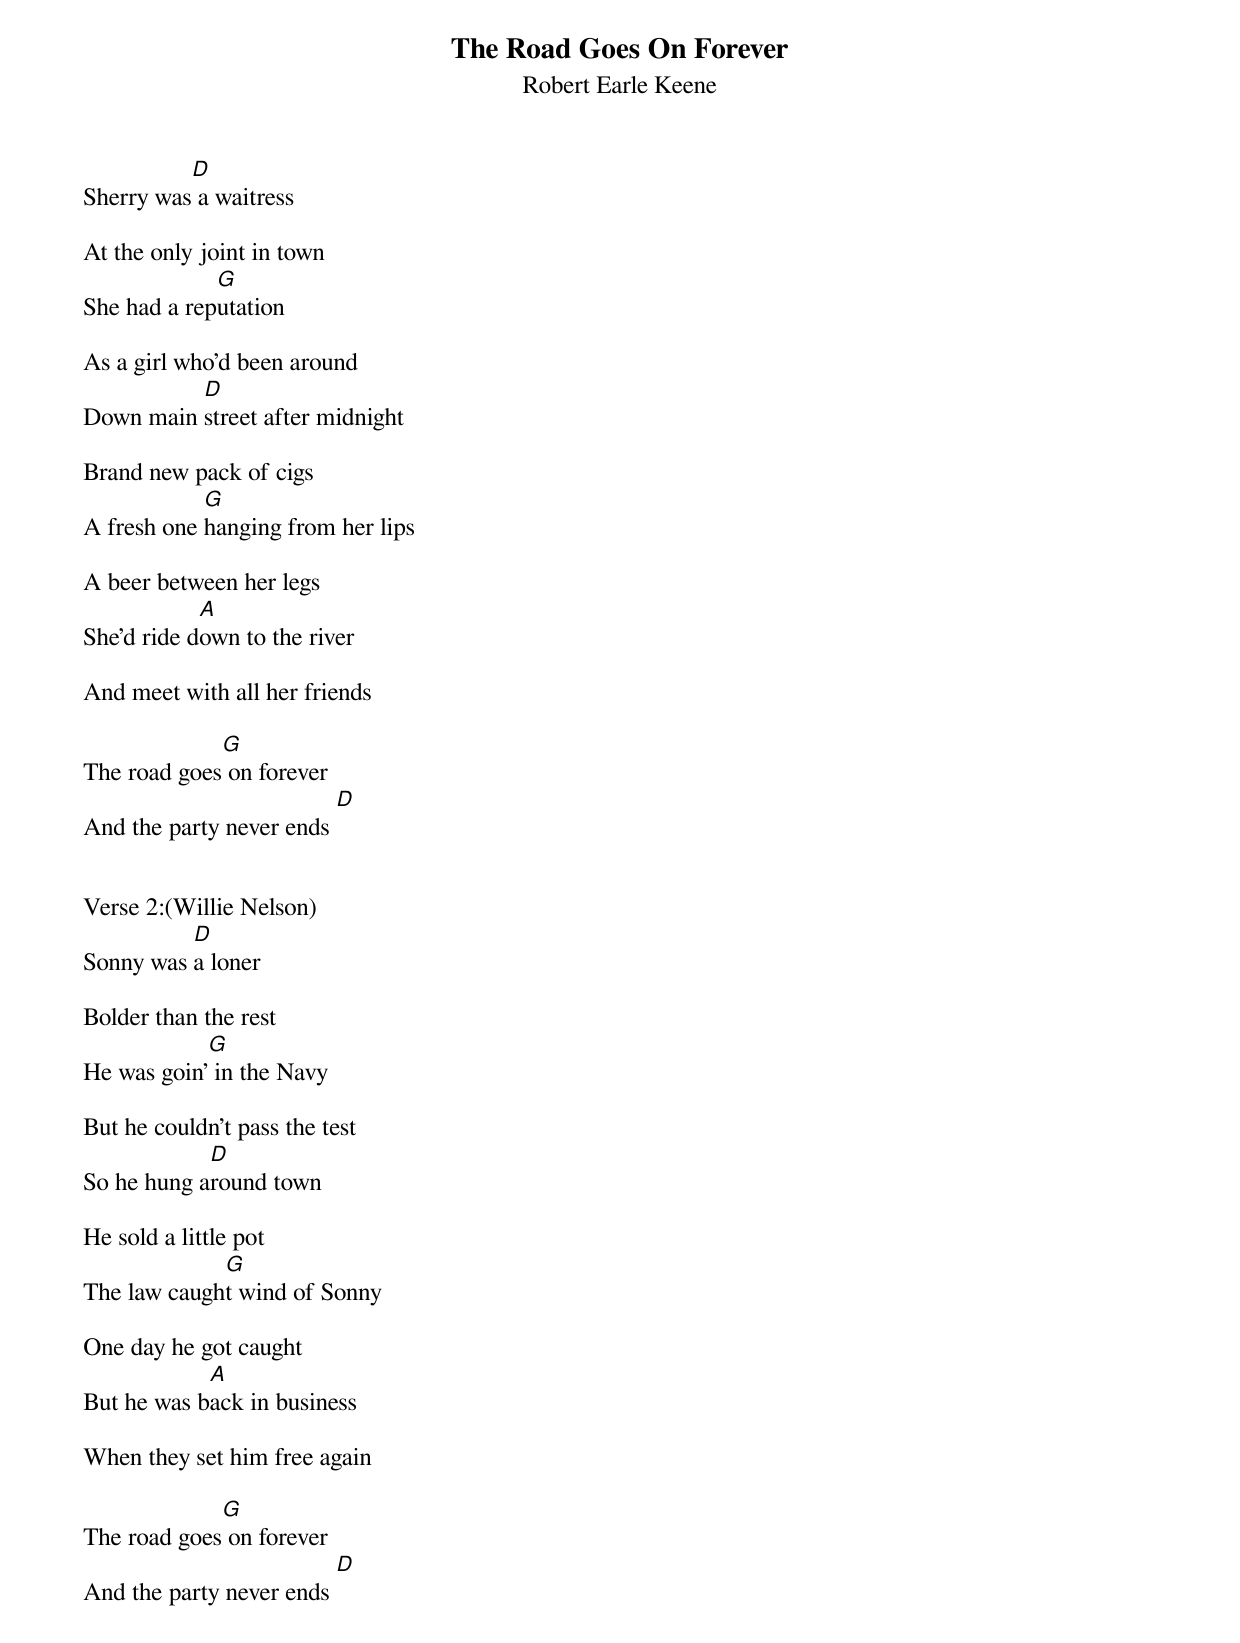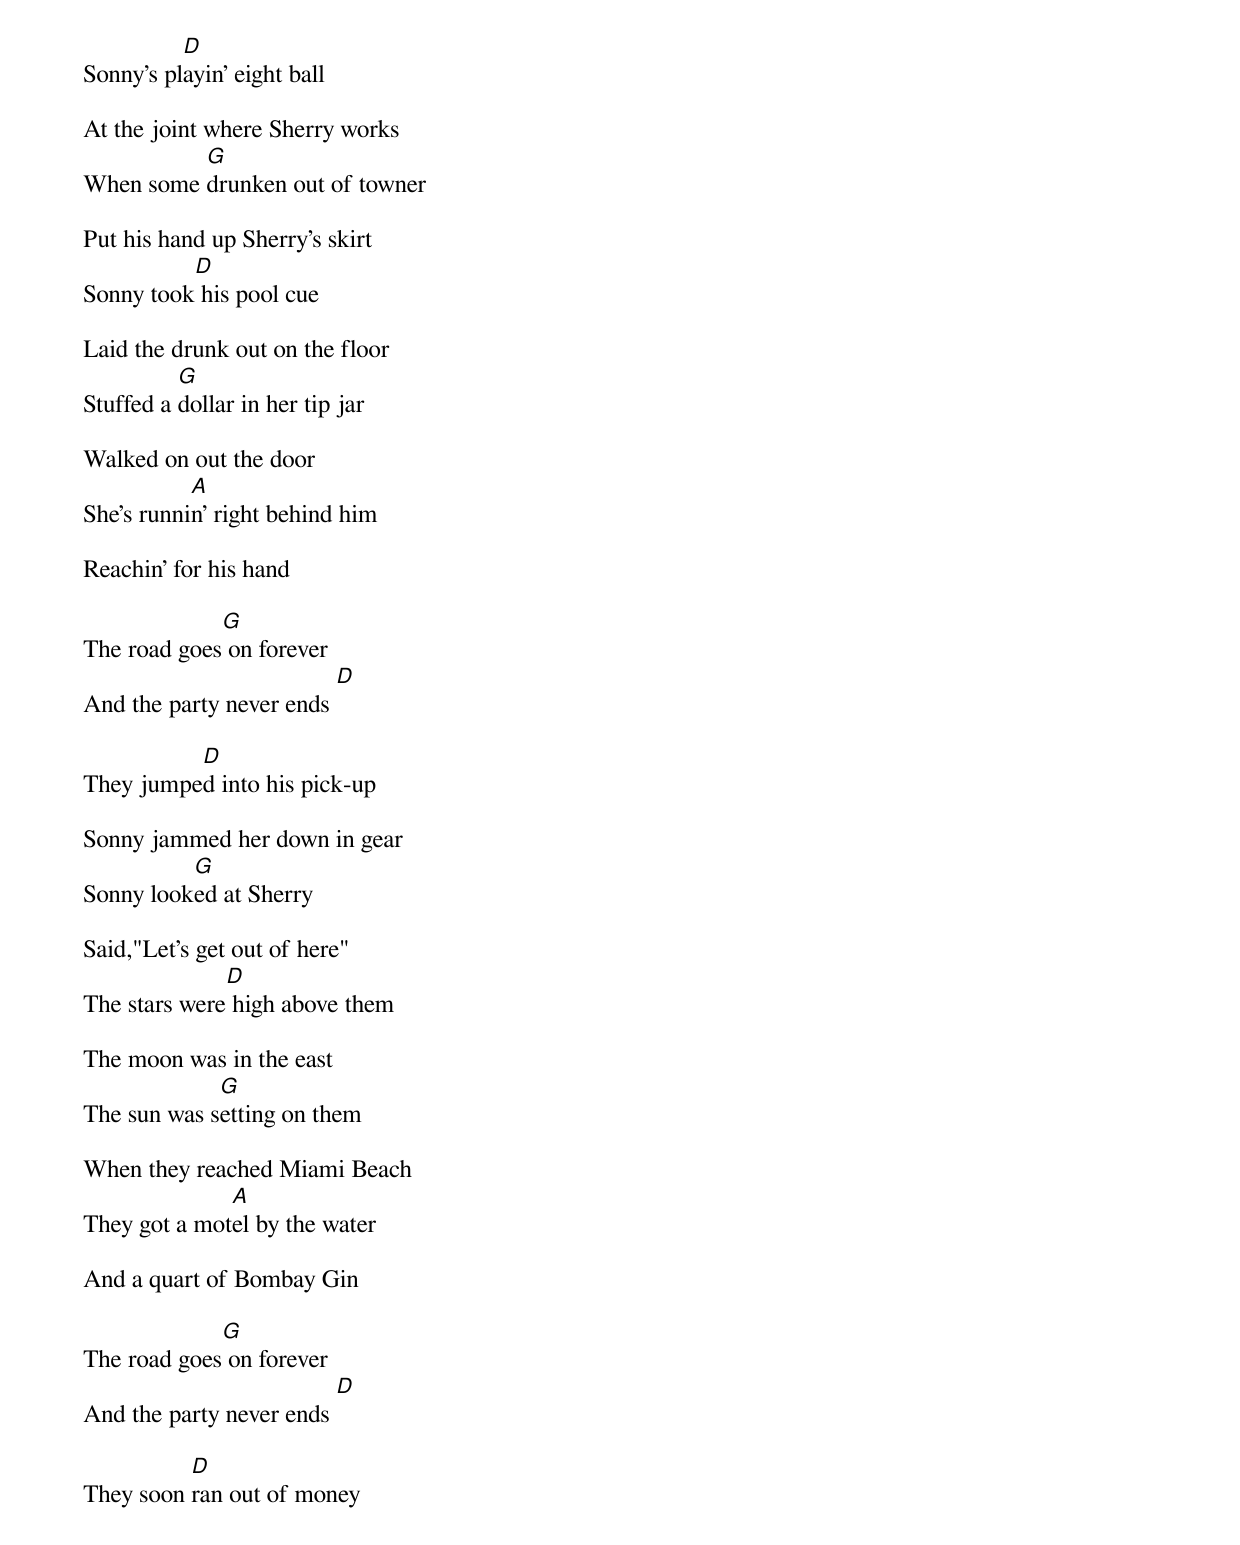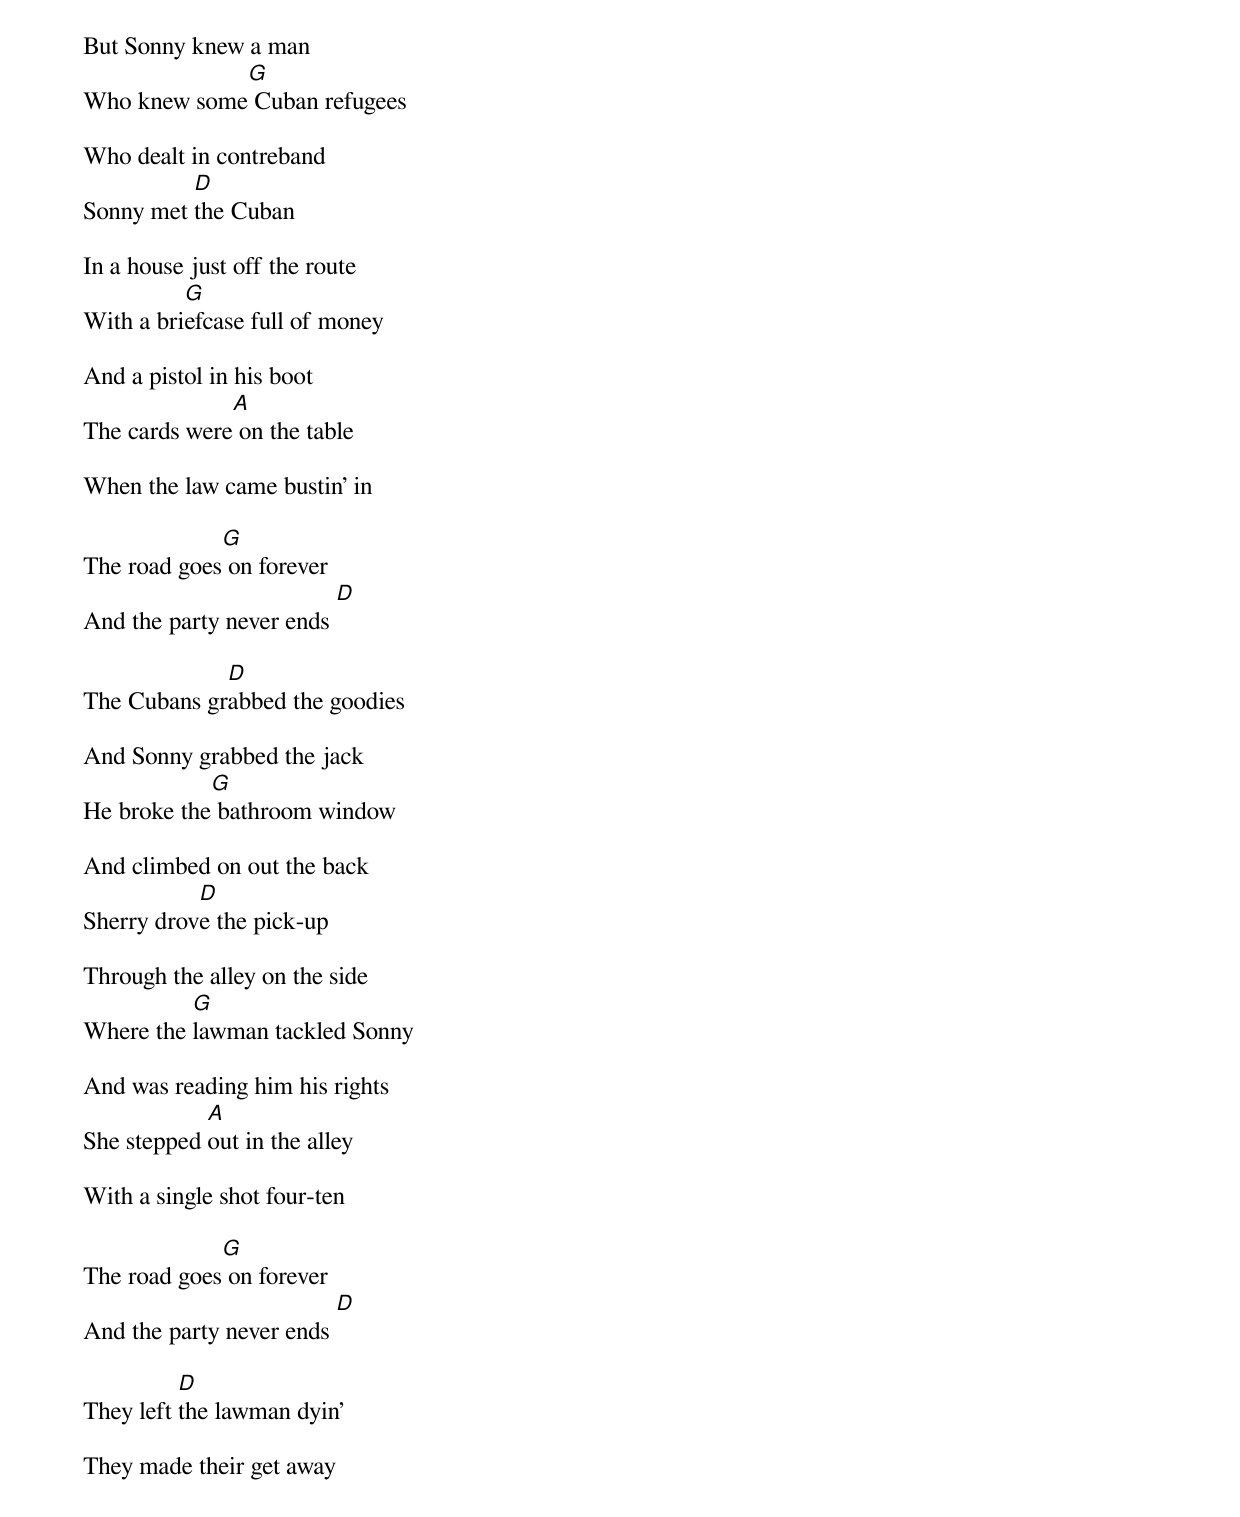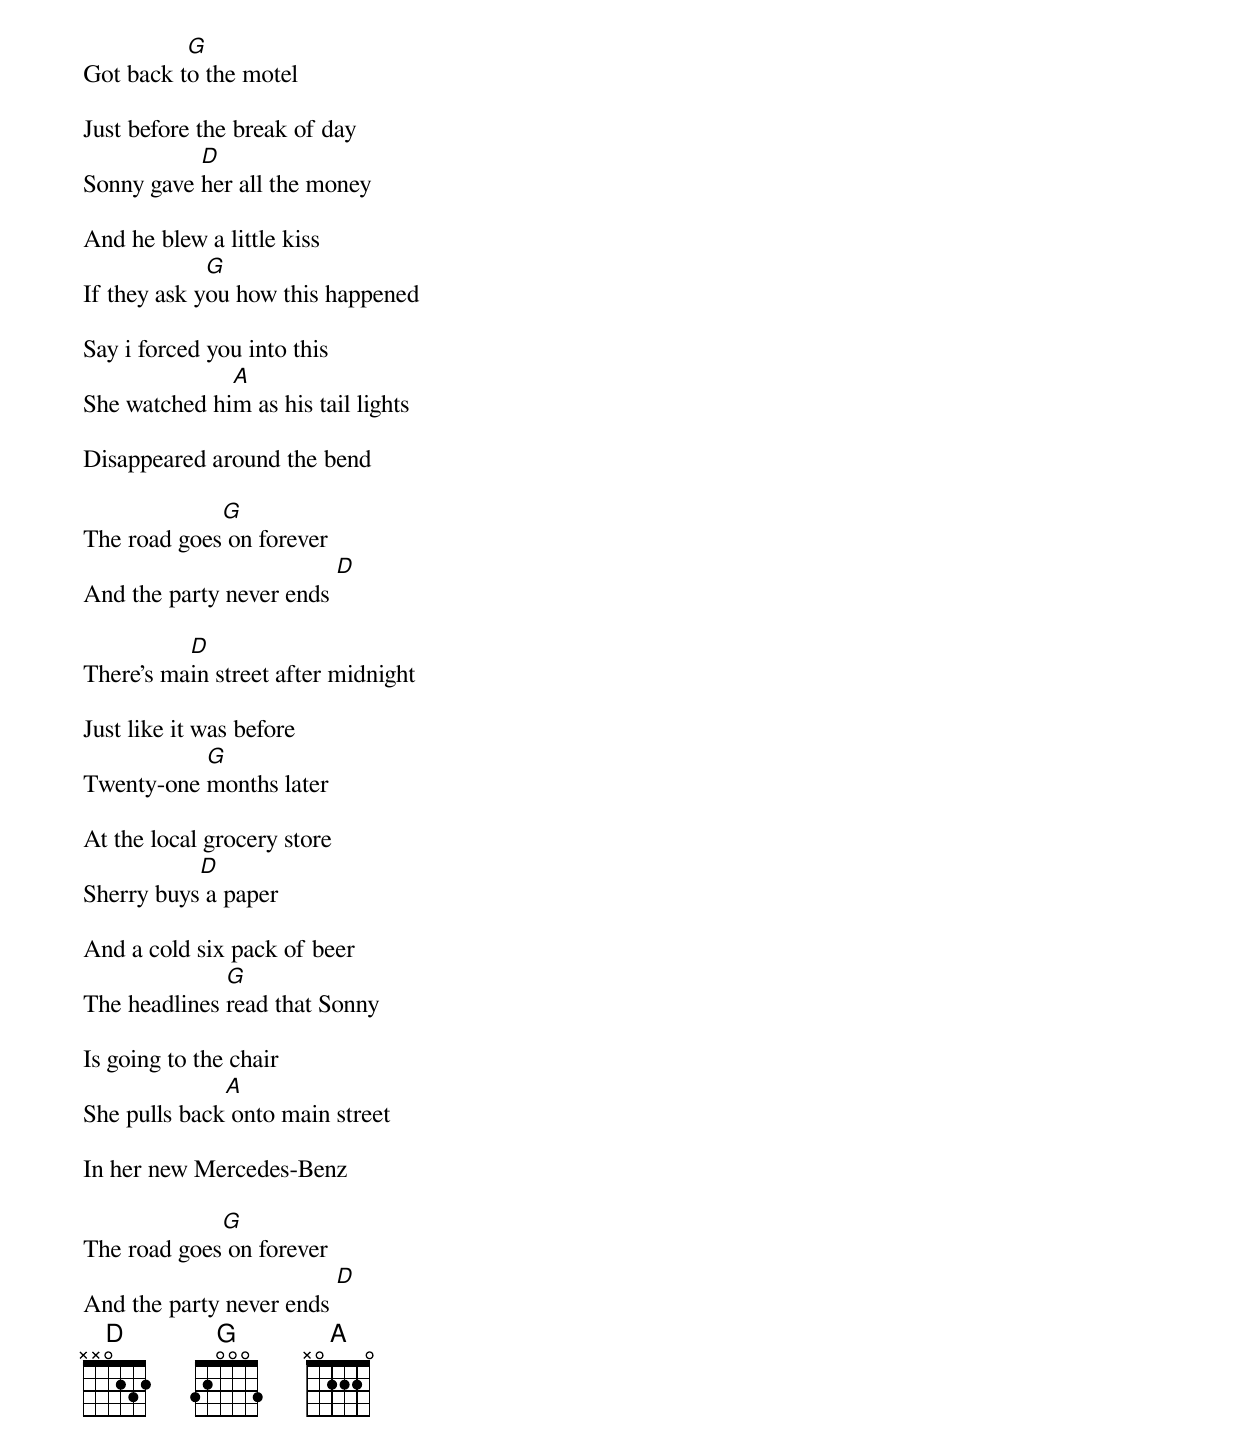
{title: The Road Goes On Forever}
{subtitle: Robert Earle Keene}

Sherry was[D] a waitress

At the only joint in town
She had a rep[G]utation

As a girl who'd been around
Down main [D]street after midnight

Brand new pack of cigs
A fresh one [G]hanging from her lips

A beer between her legs
She'd ride d[A]own to the river

And meet with all her friends

The road goes[G] on forever
And the party never ends [D]


Verse 2:(Willie Nelson)
Sonny was [D]a loner

Bolder than the rest
He was goin'[G] in the Navy

But he couldn't pass the test
So he hung a[D]round town

He sold a little pot
The law caugh[G]t wind of Sonny

One day he got caught
But he was b[A]ack in business

When they set him free again

The road goes[G] on forever
And the party never ends [D]

Sonny's pl[D]ayin' eight ball

At the joint where Sherry works
When some [G]drunken out of towner

Put his hand up Sherry's skirt
Sonny took[D] his pool cue

Laid the drunk out on the floor
Stuffed a [G]dollar in her tip jar

Walked on out the door
She's runni[A]n' right behind him

Reachin' for his hand

The road goes[G] on forever
And the party never ends [D]

They jumpe[D]d into his pick-up

Sonny jammed her down in gear
Sonny look[G]ed at Sherry

Said,"Let's get out of here"
The stars were[D] high above them

The moon was in the east
The sun was s[G]etting on them

When they reached Miami Beach
They got a mot[A]el by the water

And a quart of Bombay Gin

The road goes[G] on forever
And the party never ends [D]

They soon [D]ran out of money

But Sonny knew a man
Who knew some[G] Cuban refugees

Who dealt in contreband
Sonny met [D]the Cuban

In a house just off the route
With a bri[G]efcase full of money

And a pistol in his boot
The cards were[A] on the table

When the law came bustin' in

The road goes[G] on forever
And the party never ends [D]

The Cubans gr[D]abbed the goodies

And Sonny grabbed the jack
He broke the[G] bathroom window

And climbed on out the back
Sherry drov[D]e the pick-up

Through the alley on the side
Where the [G]lawman tackled Sonny

And was reading him his rights
She stepped [A]out in the alley

With a single shot four-ten

The road goes[G] on forever
And the party never ends [D]

They left [D]the lawman dyin'

They made their get away
Got back t[G]o the motel

Just before the break of day
Sonny gave [D]her all the money

And he blew a little kiss
If they ask y[G]ou how this happened

Say i forced you into this
She watched hi[A]m as his tail lights

Disappeared around the bend

The road goes[G] on forever
And the party never ends [D]

There's ma[D]in street after midnight

Just like it was before
Twenty-one [G]months later

At the local grocery store
Sherry buys[D] a paper

And a cold six pack of beer
The headlines [G]read that Sonny

Is going to the chair
She pulls back[A] onto main street

In her new Mercedes-Benz

The road goes[G] on forever
And the party never ends [D]
